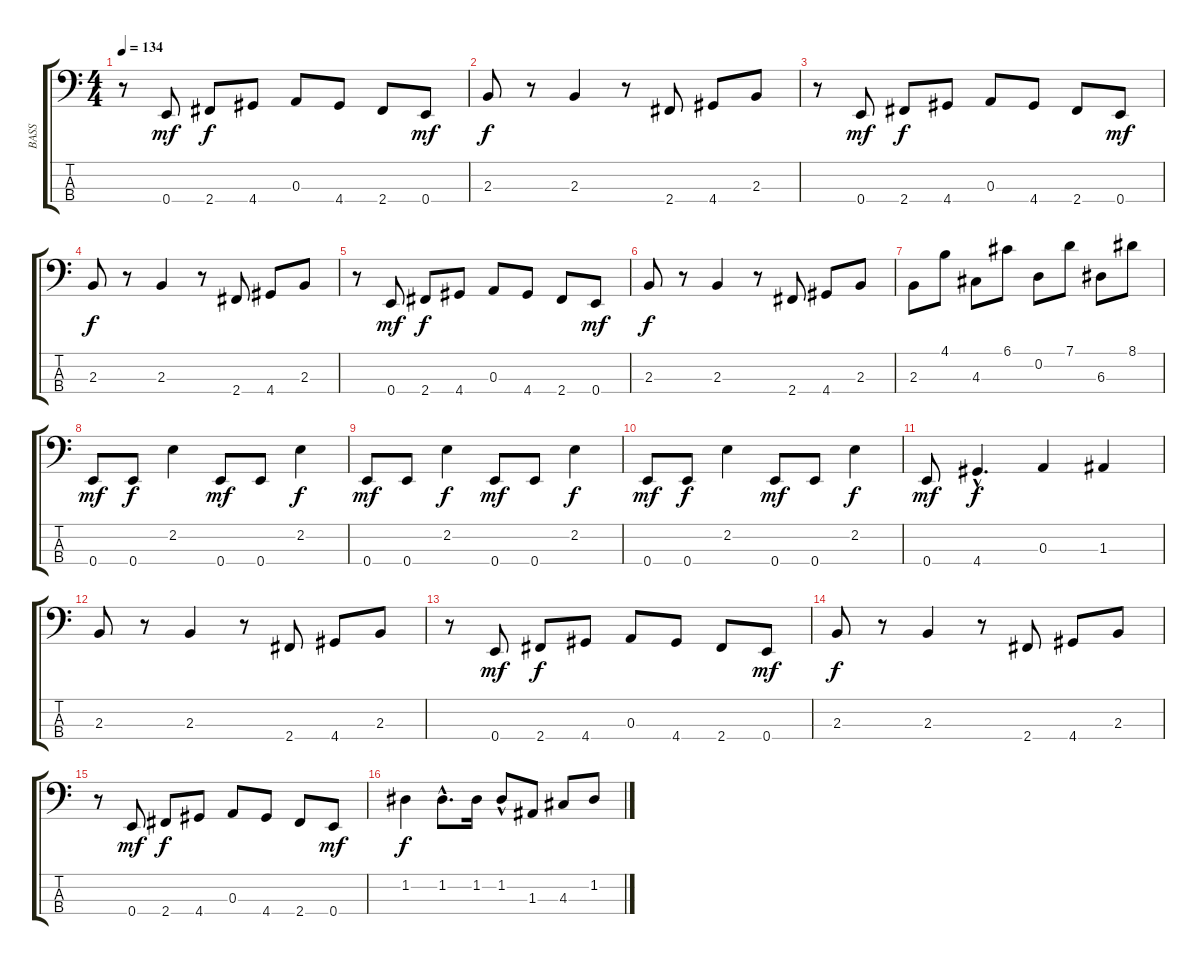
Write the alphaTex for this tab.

\track ("BASS" "BASS") {instrument acousticguitarnylon}
\staff {score tabs}
\tuning (G2 D2 A1 E1) {hide}
\ts (4 4)
\tempo 134
\clef f4
\ks c
r.8{dy f} 0.4.8{dy mf} 2.4.8{dy f} 4.4.8 0.3.8 4.4.8 2.4.8 0.4.8{dy mf} |
2.3.8{dy f} r.8 2.3.4 r.8 2.4.8 4.4.8 2.3.8 |
r.8 0.4.8{dy mf} 2.4.8{dy f} 4.4.8 0.3.8 4.4.8 2.4.8 0.4.8{dy mf} |
2.3.8{dy f} r.8 2.3.4 r.8 2.4.8 4.4.8 2.3.8 |
r.8 0.4.8{dy mf} 2.4.8{dy f} 4.4.8 0.3.8 4.4.8 2.4.8 0.4.8{dy mf} |
2.3.8{dy f} r.8 2.3.4 r.8 2.4.8 4.4.8 2.3.8 |
2.3.8 4.1.8 4.3.8 6.1.8 0.2.8 7.1.8 6.3.8 8.1.8 |
0.4.8{dy mf} 0.4.8{dy f} 2.2.4 0.4.8{dy mf} 0.4.8 2.2.4{dy f} |
0.4.8{dy mf} 0.4.8 2.2.4{dy f} 0.4.8{dy mf} 0.4.8 2.2.4{dy f} |
0.4.8{dy mf} 0.4.8{dy f} 2.2.4 0.4.8{dy mf} 0.4.8 2.2.4{dy f} |
0.4.8{dy mf} 4.4{hac}.4{d dy f} 0.3.4 1.3.4 |
2.3.8 r.8 2.3.4 r.8 2.4.8 4.4.8 2.3.8 |
r.8 0.4.8{dy mf} 2.4.8{dy f} 4.4.8 0.3.8 4.4.8 2.4.8 0.4.8{dy mf} |
2.3.8{dy f} r.8 2.3.4 r.8 2.4.8 4.4.8 2.3.8 |
r.8 0.4.8{dy mf} 2.4.8{dy f} 4.4.8 0.3.8 4.4.8 2.4.8 0.4.8{dy mf} |
1.2.4{dy f} 1.2{hac}.8{d} 1.2.16 1.2{hac}.8 1.3.8 4.3.8 1.2.8
